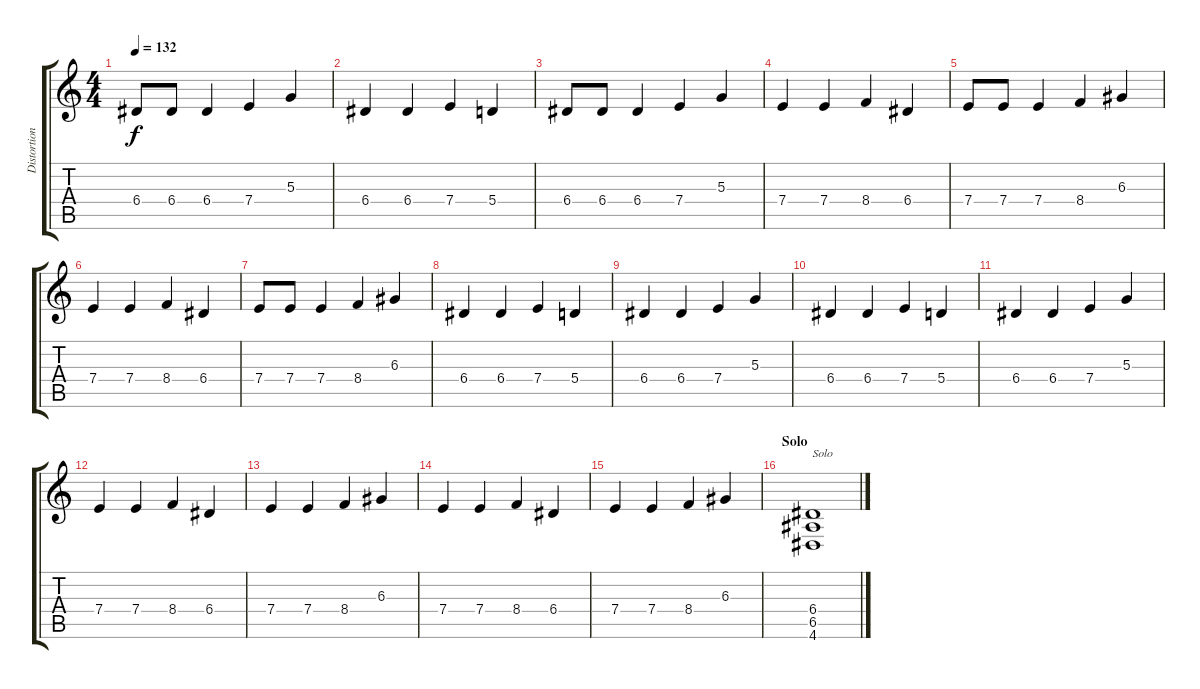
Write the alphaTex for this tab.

\track ("Distortion guitar 2" "Distortion") {instrument distortionguitar}
\staff {score tabs}
\tuning (B3 Gb3 D3 A2 E2 B1) {hide}
\ts (4 4)
\tempo 132
\clef g2
\ks c
6.4.8{dy f} 6.4.8 6.4.4 7.4.4 5.3.4 |
6.4.4 6.4.4 7.4.4 5.4.4 |
6.4.8 6.4.8 6.4.4 7.4.4 5.3.4 |
7.4.4 7.4.4 8.4.4 6.4.4 |
7.4.8 7.4.8 7.4.4 8.4.4 6.3.4 |
7.4.4 7.4.4 8.4.4 6.4.4 |
7.4.8 7.4.8 7.4.4 8.4.4 6.3.4 |
6.4.4 6.4.4 7.4.4 5.4.4 |
6.4.4 6.4.4 7.4.4 5.3.4 |
6.4.4 6.4.4 7.4.4 5.4.4 |
6.4.4 6.4.4 7.4.4 5.3.4 |
7.4.4 7.4.4 8.4.4 6.4.4 |
7.4.4 7.4.4 8.4.4 6.3.4 |
7.4.4 7.4.4 8.4.4 6.4.4 |
7.4.4 7.4.4 8.4.4 6.3.4 |
\section ("" "Solo")
(6.4 6.5 4.6).1{txt "Solo" volume 12}
